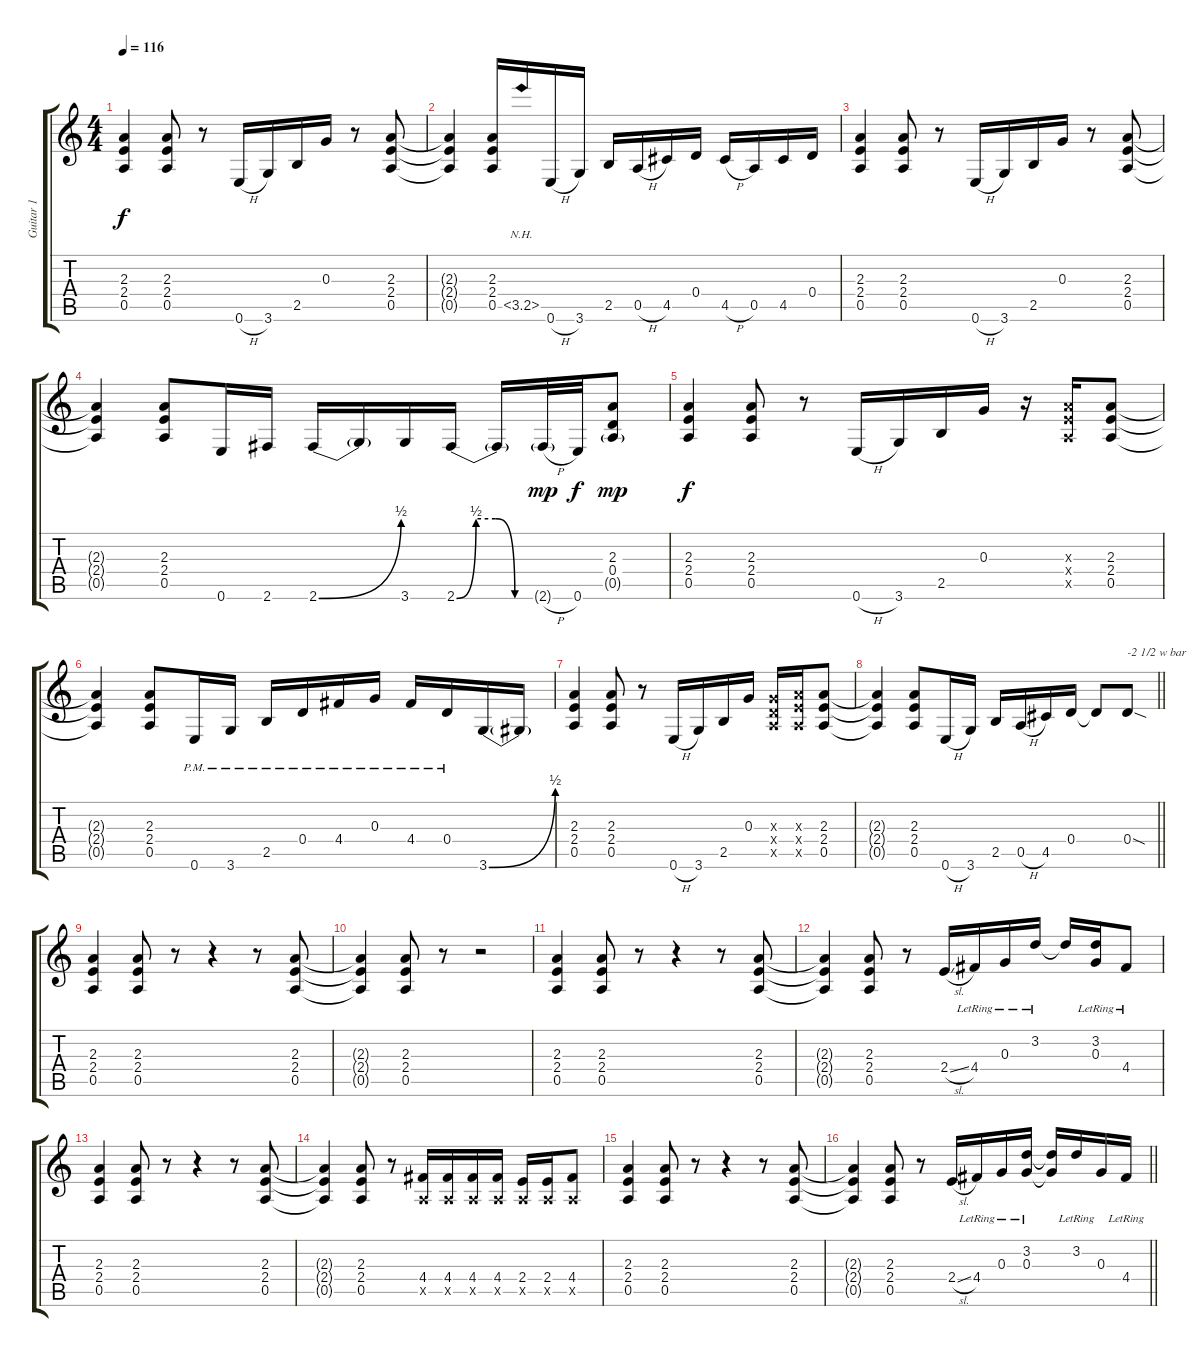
\track ("Guitar 1" "Guitar 1") {instrument electricguitarclean}
\staff {score tabs}
\tuning (E4 B3 G3 D3 A2 E2) {hide}
\ts (4 4)
\tempo 116
\clef g2
\ks c
(2.3 2.4 0.5).4{dy f instrument electricguitarclean} (2.3 2.4 0.5).8 r.8 0.6{h}.16 3.6.16 2.5.16 0.3.16 r.8 (2.3 2.4 0.5).8 |
(2.3{t} 2.4{t} 0.5{t}).4 (2.3 2.4 0.5).16 3.5{nh}.16 0.6{h}.16 3.6.16 2.5.16 0.5{h}.16 4.5.16 0.4.16 4.5{h}.16 0.5.16 4.5.16 0.4.16 |
(2.3 2.4 0.5).4 (2.3 2.4 0.5).8 r.8 0.6{h}.16 3.6.16 2.5.16 0.3.16 r.8 (2.3 2.4 0.5).8 |
(2.3{t} 2.4{t} 0.5{t}).4 (2.3 2.4 0.5).8 0.6.16 2.6.16 2.6{be (bend 0 0 60 2)}.16 2.6{t}.16 3.6.16 2.6{be (custom 0 0 15 2 30 2 45 0 60 0)}.16 2.6{t}.16 2.6{h g}.32{dy mp} 0.6.32{dy f} (2.3 0.4 0.5{g}).8{dy mp} |
(2.3 2.4 0.5).4{dy f} (2.3 2.4 0.5).8 r.8 0.6{h}.16 3.6.16 2.5.16 0.3.16 r.16 (2.3{x} 2.4{x} 0.5{x}).16 (2.3 2.4 0.5).8 |
(2.3{t} 2.4{t} 0.5{t}).4 (2.3 2.4 0.5).8 0.6{pm}.16 3.6{pm}.16 2.5{pm}.16 0.4{pm}.16 4.4{pm}.16 0.3{pm}.16 4.4{pm}.16 0.4{pm}.16 3.6{be (bend 0 0 60 2)}.16 3.6{t}.16 |
(2.3 2.4 0.5).4 (2.3 2.4 0.5).8 r.8 0.6{h}.16 3.6.16 2.5.16 0.3.16 (0.3{x} 0.4{x} 0.5{x}).16 (2.3{x} 2.4{x} 0.5{x}).16 (2.3 2.4 0.5).8 |
\barLineRight lightlight
(2.3{t} 2.4{t} 0.5{t}).4 (2.3 2.4 0.5).8 0.6{h}.16 3.6.16 2.5.16 0.5{h}.16 4.5.16 0.4.16 0.4{t}.8 0.4{sod}.8{txt "-2 1/2 w bar"} |
(2.3 2.4 0.5).4 (2.3 2.4 0.5).8 r.8 r.4 r.8 (2.3 2.4 0.5).8 |
(2.3{t} 2.4{t} 0.5{t}).4 (2.3 2.4 0.5).8 r.8 r.2 |
(2.3 2.4 0.5).4 (2.3 2.4 0.5).8 r.8 r.4 r.8 (2.3 2.4 0.5).8 |
(2.3{t} 2.4{t} 0.5{t}).4 (2.3 2.4 0.5).8 r.8 2.4{sl}.16 4.4{lr}.16 0.3{lr}.16 3.2{lr}.16 3.2{t}.16 (3.2{lr} 0.3{lr}).16 4.4{lr}.8 |
(2.3 2.4 0.5).4 (2.3 2.4 0.5).8 r.8 r.4 r.8 (2.3 2.4 0.5).8 |
(2.3{t} 2.4{t} 0.5{t}).4 (2.3 2.4 0.5).8 r.8 (4.4 0.5{x}).16 (4.4 0.5{x}).16 (4.4 0.5{x}).16 (4.4 0.5{x}).16 (2.4 0.5{x}).16 (2.4 0.5{x}).16 (4.4 0.5{x}).8 |
(2.3 2.4 0.5).4 (2.3 2.4 0.5).8 r.8 r.4 r.8 (2.3 2.4 0.5).8 |
\barLineRight lightlight
(2.3{t} 2.4{t} 0.5{t}).4 (2.3 2.4 0.5).8 r.8 2.4{sl}.16 4.4{lr}.16 0.3{lr}.16 (3.2{lr} 0.3{lr}).16 (3.2{t} 0.3{t}).16 3.2{lr}.16 0.3.16 4.4{lr}.16
